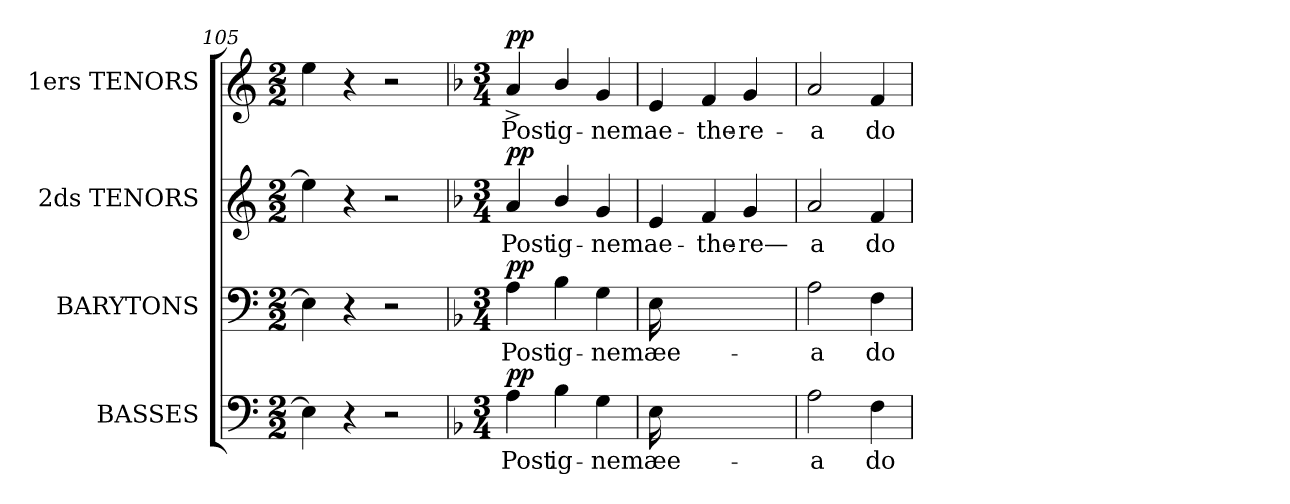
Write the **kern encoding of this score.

**kern	**text	**dynam	**kern	**text	**dynam	**kern	**text	**dynam	**kern	**text	**dynam
*part4	*part4	*part4	*part3	*part3	*part3	*part2	*part2	*part2	*part1	*part1	*part1
*staff4	*staff4	*staff4	*staff3	*staff3	*staff3	*staff2	*staff2	*staff2	*staff1	*staff1	*staff1
*I"BASSES	*	*	*I"BARYTONS	*	*	*I"2ds TENORS	*	*	*I"1ers TENORS	*	*
*I'BAS.	*	*	*I'BAR.	*	*	*	*	*	*	*	*
*clefF4	*	*	*clefF4	*	*	*clefG2	*	*	*clefG2	*	*
*k[]	*	*	*k[]	*	*	*k[]	*	*	*k[]	*	*
*M2/2	*	*	*M2/2	*	*	*M2/2	*	*	*M2/2	*	*
=105	=105	=105	=105	=105	=105	=105	=105	=105	=105	=105	=105
4Ei\]	.	.	4Ei\]	.	.	4eei\]	.	.	4eei\	.	.
4r	.	.	4r	.	.	4r	.	.	4r	.	.
2r	.	.	2r	.	.	2r	.	.	2r	.	.
!!LO:PB:g=z
=106	=106	=106	=106	=106	=106	=106	=106	=106	=106	=106	=106
*k[b-]	*	*	*k[b-]	*	*	*k[b-]	*	*	*k[b-]	*	*
*M3/4	*	*	*M3/4	*	*	*M3/4	*	*	*M3/4	*	*
!	!	!LO:DY:a	!	!	!LO:DY:a	!	!	!LO:DY:a	!	!	!LO:DY:a
4Ai\	Post	pp	4Ai\	Post	pp	4ai/	Post	pp	4a^>i/	Post	pp
4B-i\	ig-	.	4B-i\	ig-	.	4b-i/	ig-	.	4b-i/	ig-	.
4Gi\	nem	.	4Gi\	nem	.	4gi/	nem	.	4gi/	nem	.
=107	=107	=107	=107	=107	=107	=107	=107	=107	=107	=107	=107
16Ei\	æe-	.	16Ei\	æe-	.	4ei/	ae-	.	4ei/	ae-	.
2ryy	.	.	2ryy	.	.	.	.	.	.	.	.
.	.	.	.	.	.	4fi/	the-	.	4fi/	the-	.
.	.	.	.	.	.	4gi/	re—	.	4gi/	re-	.
8.ryy	.	.	8.ryy	.	.	.	.	.	.	.	.
=108	=108	=108	=108	=108	=108	=108	=108	=108	=108	=108	=108
2Ai\	a	.	2Ai\	a	.	2ai/	a	.	2ai/	a	.
4Fi\	do-	.	4Fi\	do-	.	4fi/	do-	.	4fi/	do-	.
=	=	=	=	=	=	=	=	=	=	=	=
*-	*-	*-	*-	*-	*-	*-	*-	*-	*-	*-	*-
